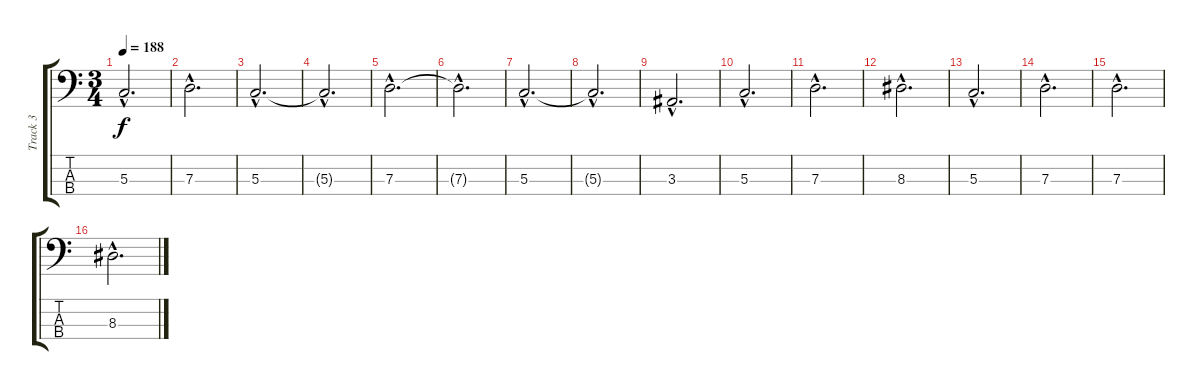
\track ("Track 3" "Track 3") {instrument electricbassfinger}
\staff {score tabs}
\tuning (F2 C2 G1 D1) {hide}
\ts (3 4)
\tempo 188
\clef f4
\ks c
5.3{hac}.2{d dy f} |
7.3{hac}.2{d} |
5.3{hac}.2{d} |
5.3{hac t}.2{d} |
7.3{hac}.2{d} |
7.3{hac t}.2{d} |
5.3{hac}.2{d} |
5.3{hac t}.2{d} |
3.3{hac}.2{d} |
5.3{hac}.2{d} |
7.3{hac}.2{d} |
8.3{hac}.2{d} |
5.3{hac}.2{d} |
7.3{hac}.2{d} |
7.3{hac}.2{d} |
8.3{hac}.2{d}
